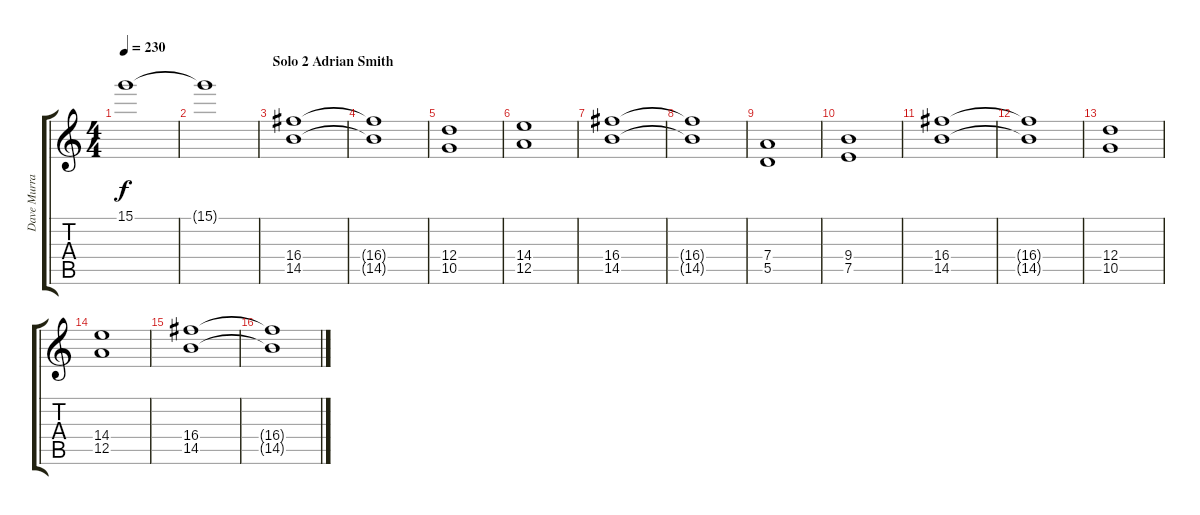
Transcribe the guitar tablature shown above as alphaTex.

\track ("Dave Murray" "Dave Murra") {instrument distortionguitar}
\staff {score tabs}
\tuning (E4 B3 G3 D3 A2 E2) {hide}
\ts (4 4)
\tempo 230
\clef g2
\ks c
15.1{t}.1{dy f} |
15.1{t}.1 |
\section ("" "Solo 2 Adrian Smith")
(16.4 14.5).1{volume 14} |
(16.4{t} 14.5{t}).1 |
(12.4 10.5).1 |
(14.4 12.5).1 |
(16.4 14.5).1 |
(16.4{t} 14.5{t}).1 |
(7.4 5.5).1 |
(9.4 7.5).1 |
(16.4 14.5).1 |
(16.4{t} 14.5{t}).1 |
(12.4 10.5).1 |
(14.4 12.5).1 |
(16.4 14.5).1 |
(16.4{t} 14.5{t}).1
